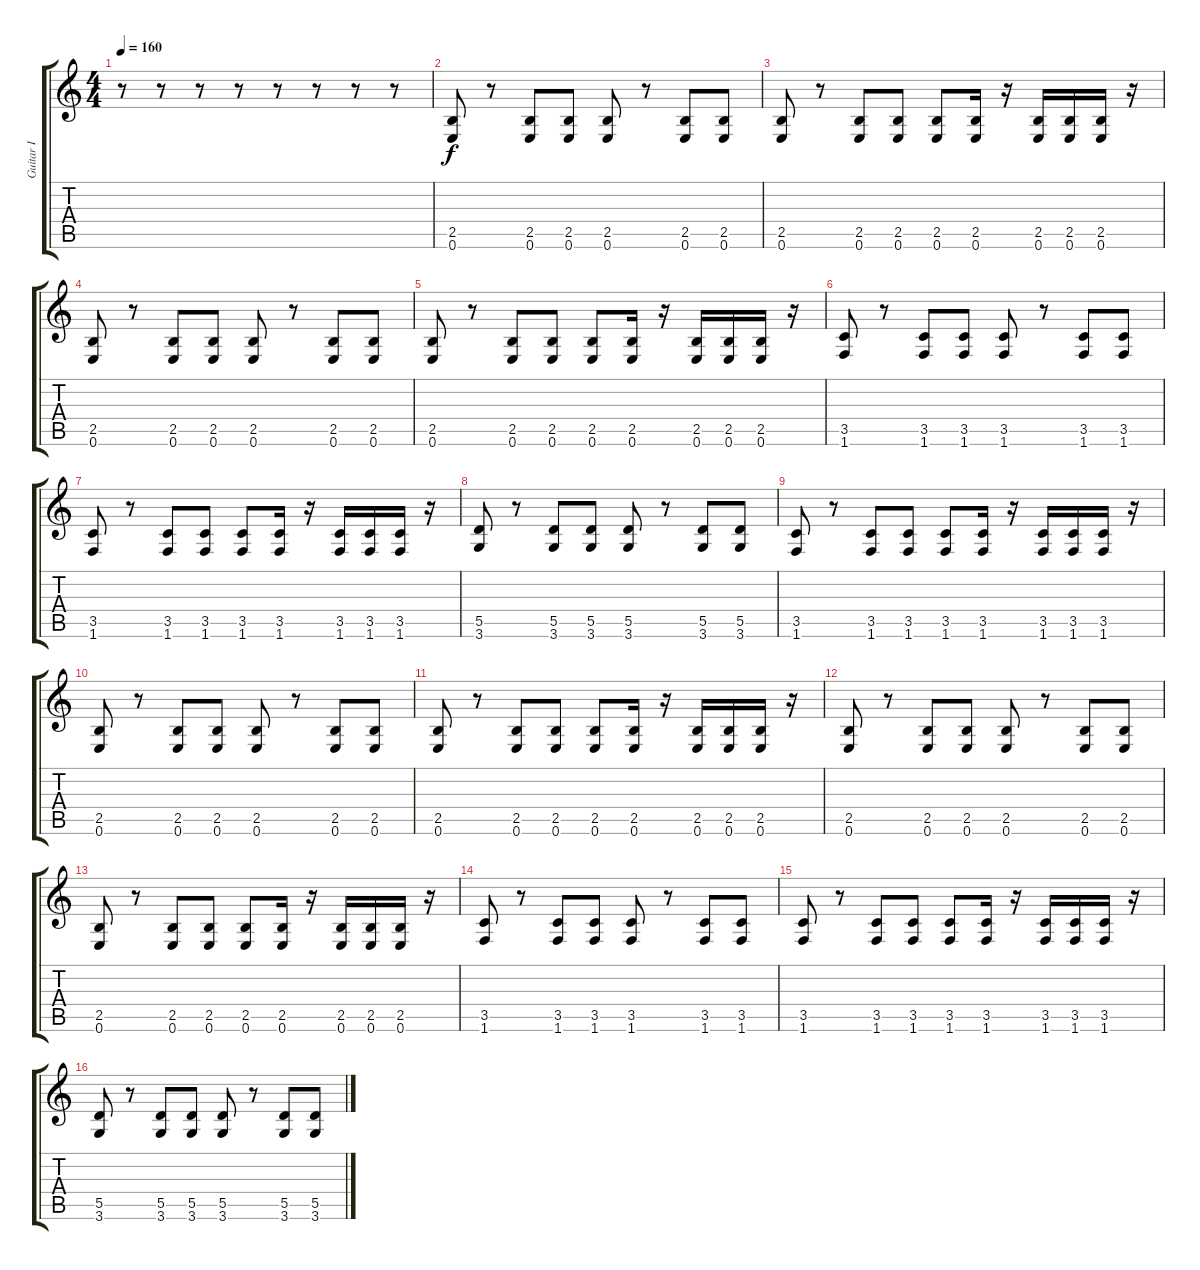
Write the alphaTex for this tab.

\track ("Guitar I" "Guitar I") {instrument distortionguitar}
\staff {score tabs}
\tuning (E4 B3 G3 D3 A2 E2) {hide}
\ts (4 4)
\tempo 160
\clef g2
\ks c
r.8{dy f} r.8 r.8 r.8 r.8 r.8 r.8 r.8 |
(2.5 0.6).8 r.8 (2.5 0.6).8 (2.5 0.6).8 (2.5 0.6).8 r.8 (2.5 0.6).8 (2.5 0.6).8 |
(2.5 0.6).8 r.8 (2.5 0.6).8 (2.5 0.6).8 (2.5 0.6).8 (2.5 0.6).16 r.16 (2.5 0.6).16 (2.5 0.6).16 (2.5 0.6).16 r.16 |
(2.5 0.6).8 r.8 (2.5 0.6).8 (2.5 0.6).8 (2.5 0.6).8 r.8 (2.5 0.6).8 (2.5 0.6).8 |
(2.5 0.6).8 r.8 (2.5 0.6).8 (2.5 0.6).8 (2.5 0.6).8 (2.5 0.6).16 r.16 (2.5 0.6).16 (2.5 0.6).16 (2.5 0.6).16 r.16 |
(3.5 1.6).8 r.8 (3.5 1.6).8 (3.5 1.6).8 (3.5 1.6).8 r.8 (3.5 1.6).8 (3.5 1.6).8 |
(3.5 1.6).8 r.8 (3.5 1.6).8 (3.5 1.6).8 (3.5 1.6).8 (3.5 1.6).16 r.16 (3.5 1.6).16 (3.5 1.6).16 (3.5 1.6).16 r.16 |
(5.5 3.6).8 r.8 (5.5 3.6).8 (5.5 3.6).8 (5.5 3.6).8 r.8 (5.5 3.6).8 (5.5 3.6).8 |
(3.5 1.6).8 r.8 (3.5 1.6).8 (3.5 1.6).8 (3.5 1.6).8 (3.5 1.6).16 r.16 (3.5 1.6).16 (3.5 1.6).16 (3.5 1.6).16 r.16 |
(2.5 0.6).8 r.8 (2.5 0.6).8 (2.5 0.6).8 (2.5 0.6).8 r.8 (2.5 0.6).8 (2.5 0.6).8 |
(2.5 0.6).8 r.8 (2.5 0.6).8 (2.5 0.6).8 (2.5 0.6).8 (2.5 0.6).16 r.16 (2.5 0.6).16 (2.5 0.6).16 (2.5 0.6).16 r.16 |
(2.5 0.6).8 r.8 (2.5 0.6).8 (2.5 0.6).8 (2.5 0.6).8 r.8 (2.5 0.6).8 (2.5 0.6).8 |
(2.5 0.6).8 r.8 (2.5 0.6).8 (2.5 0.6).8 (2.5 0.6).8 (2.5 0.6).16 r.16 (2.5 0.6).16 (2.5 0.6).16 (2.5 0.6).16 r.16 |
(3.5 1.6).8 r.8 (3.5 1.6).8 (3.5 1.6).8 (3.5 1.6).8 r.8 (3.5 1.6).8 (3.5 1.6).8 |
(3.5 1.6).8 r.8 (3.5 1.6).8 (3.5 1.6).8 (3.5 1.6).8 (3.5 1.6).16 r.16 (3.5 1.6).16 (3.5 1.6).16 (3.5 1.6).16 r.16 |
(5.5 3.6).8 r.8 (5.5 3.6).8 (5.5 3.6).8 (5.5 3.6).8 r.8 (5.5 3.6).8 (5.5 3.6).8
